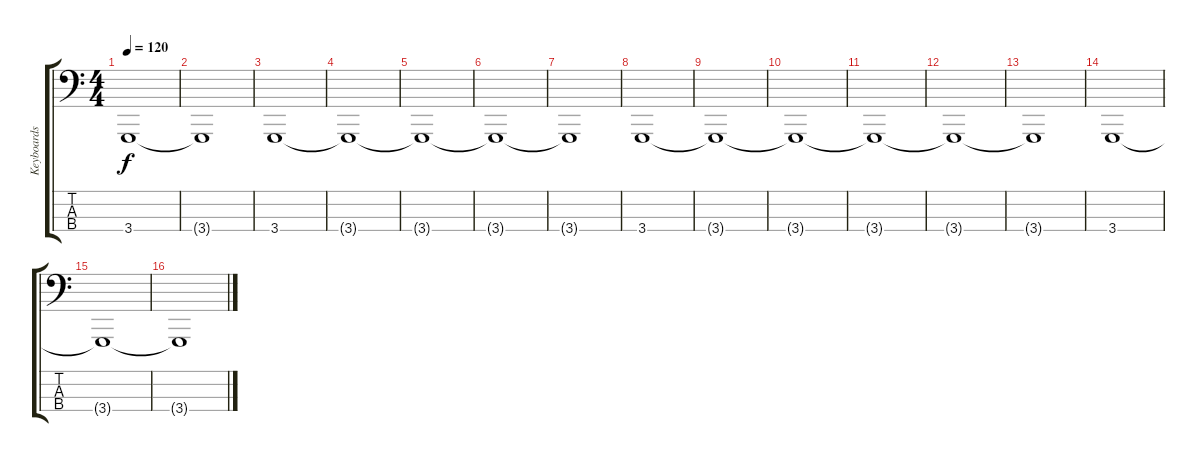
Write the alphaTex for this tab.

\track ("Keyboards" "Keyboards") {instrument drawbarorgan}
\staff {score tabs}
\tuning (G2 D2 A1 E1) {hide}
\ts (4 4)
\tempo 120
\clef f4
\ks c
3.4.1{dy f instrument drawbarorgan} |
3.4{t}.1 |
3.4.1 |
3.4{t}.1 |
3.4{t}.1 |
3.4{t}.1 |
3.4{t}.1 |
3.4.1 |
3.4{t}.1 |
3.4{t}.1 |
3.4{t}.1 |
3.4{t}.1 |
3.4{t}.1 |
3.4.1 |
3.4{t}.1 |
3.4{t}.1
